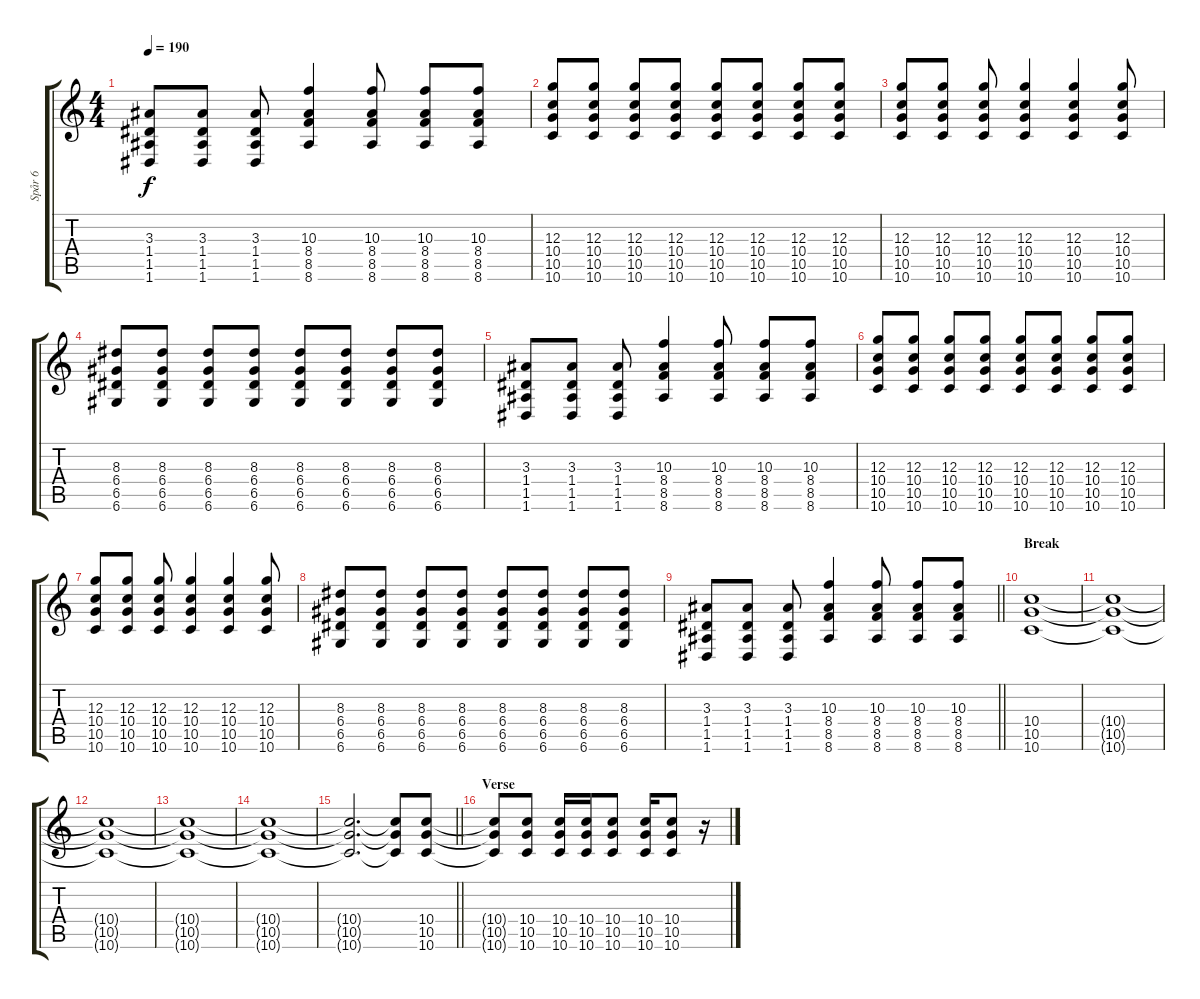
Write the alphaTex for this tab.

\track ("Spår 6" "Spår 6") {instrument overdrivenguitar}
\staff {score tabs}
\tuning (E4 B3 G3 D3 A2 D2) {hide}
\ts (4 4)
\tempo 190
\clef g2
\ks c
(3.3 1.4 1.5 1.6).8{dy f} (3.3 1.4 1.5 1.6).8 (3.3 1.4 1.5 1.6).8 (10.3 8.4 8.5 8.6).4 (10.3 8.4 8.5 8.6).8 (10.3 8.4 8.5 8.6).8 (10.3 8.4 8.5 8.6).8 |
(12.3 10.4 10.5 10.6).8 (12.3 10.4 10.5 10.6).8 (12.3 10.4 10.5 10.6).8 (12.3 10.4 10.5 10.6).8 (12.3 10.4 10.5 10.6).8 (12.3 10.4 10.5 10.6).8 (12.3 10.4 10.5 10.6).8 (12.3 10.4 10.5 10.6).8 |
(12.3 10.4 10.5 10.6).8 (12.3 10.4 10.5 10.6).8 (12.3 10.4 10.5 10.6).8 (12.3 10.4 10.5 10.6).4 (12.3 10.4 10.5 10.6).4 (12.3 10.4 10.5 10.6).8 |
(8.3 6.4 6.5 6.6).8 (8.3 6.4 6.5 6.6).8 (8.3 6.4 6.5 6.6).8 (8.3 6.4 6.5 6.6).8 (8.3 6.4 6.5 6.6).8 (8.3 6.4 6.5 6.6).8 (8.3 6.4 6.5 6.6).8 (8.3 6.4 6.5 6.6).8 |
(3.3 1.4 1.5 1.6).8 (3.3 1.4 1.5 1.6).8 (3.3 1.4 1.5 1.6).8 (10.3 8.4 8.5 8.6).4 (10.3 8.4 8.5 8.6).8 (10.3 8.4 8.5 8.6).8 (10.3 8.4 8.5 8.6).8 |
(12.3 10.4 10.5 10.6).8 (12.3 10.4 10.5 10.6).8 (12.3 10.4 10.5 10.6).8 (12.3 10.4 10.5 10.6).8 (12.3 10.4 10.5 10.6).8 (12.3 10.4 10.5 10.6).8 (12.3 10.4 10.5 10.6).8 (12.3 10.4 10.5 10.6).8 |
(12.3 10.4 10.5 10.6).8 (12.3 10.4 10.5 10.6).8 (12.3 10.4 10.5 10.6).8 (12.3 10.4 10.5 10.6).4 (12.3 10.4 10.5 10.6).4 (12.3 10.4 10.5 10.6).8 |
(8.3 6.4 6.5 6.6).8 (8.3 6.4 6.5 6.6).8 (8.3 6.4 6.5 6.6).8 (8.3 6.4 6.5 6.6).8 (8.3 6.4 6.5 6.6).8 (8.3 6.4 6.5 6.6).8 (8.3 6.4 6.5 6.6).8 (8.3 6.4 6.5 6.6).8 |
\barLineRight lightlight
(3.3 1.4 1.5 1.6).8 (3.3 1.4 1.5 1.6).8 (3.3 1.4 1.5 1.6).8 (10.3 8.4 8.5 8.6).4 (10.3 8.4 8.5 8.6).8 (10.3 8.4 8.5 8.6).8 (10.3 8.4 8.5 8.6).8 |
\section ("" "Break")
(10.4 10.5 10.6).1 |
(10.4{t} 10.5{t} 10.6{t}).1 |
(10.4{t} 10.5{t} 10.6{t}).1 |
(10.4{t} 10.5{t} 10.6{t}).1 |
(10.4{t} 10.5{t} 10.6{t}).1 |
\barLineRight lightlight
(10.4{t} 10.5{t} 10.6{t}).2{d} (10.4{t} 10.5{t} 10.6{t}).8 (10.4 10.5 10.6).8 |
\section ("" "Verse")
(10.4{t} 10.5{t} 10.6{t}).8 (10.4 10.5 10.6).8 (10.4 10.5 10.6).16 (10.4 10.5 10.6).16 (10.4 10.5 10.6).8 (10.4 10.5 10.6).16 (10.4 10.5 10.6).8 r.16
